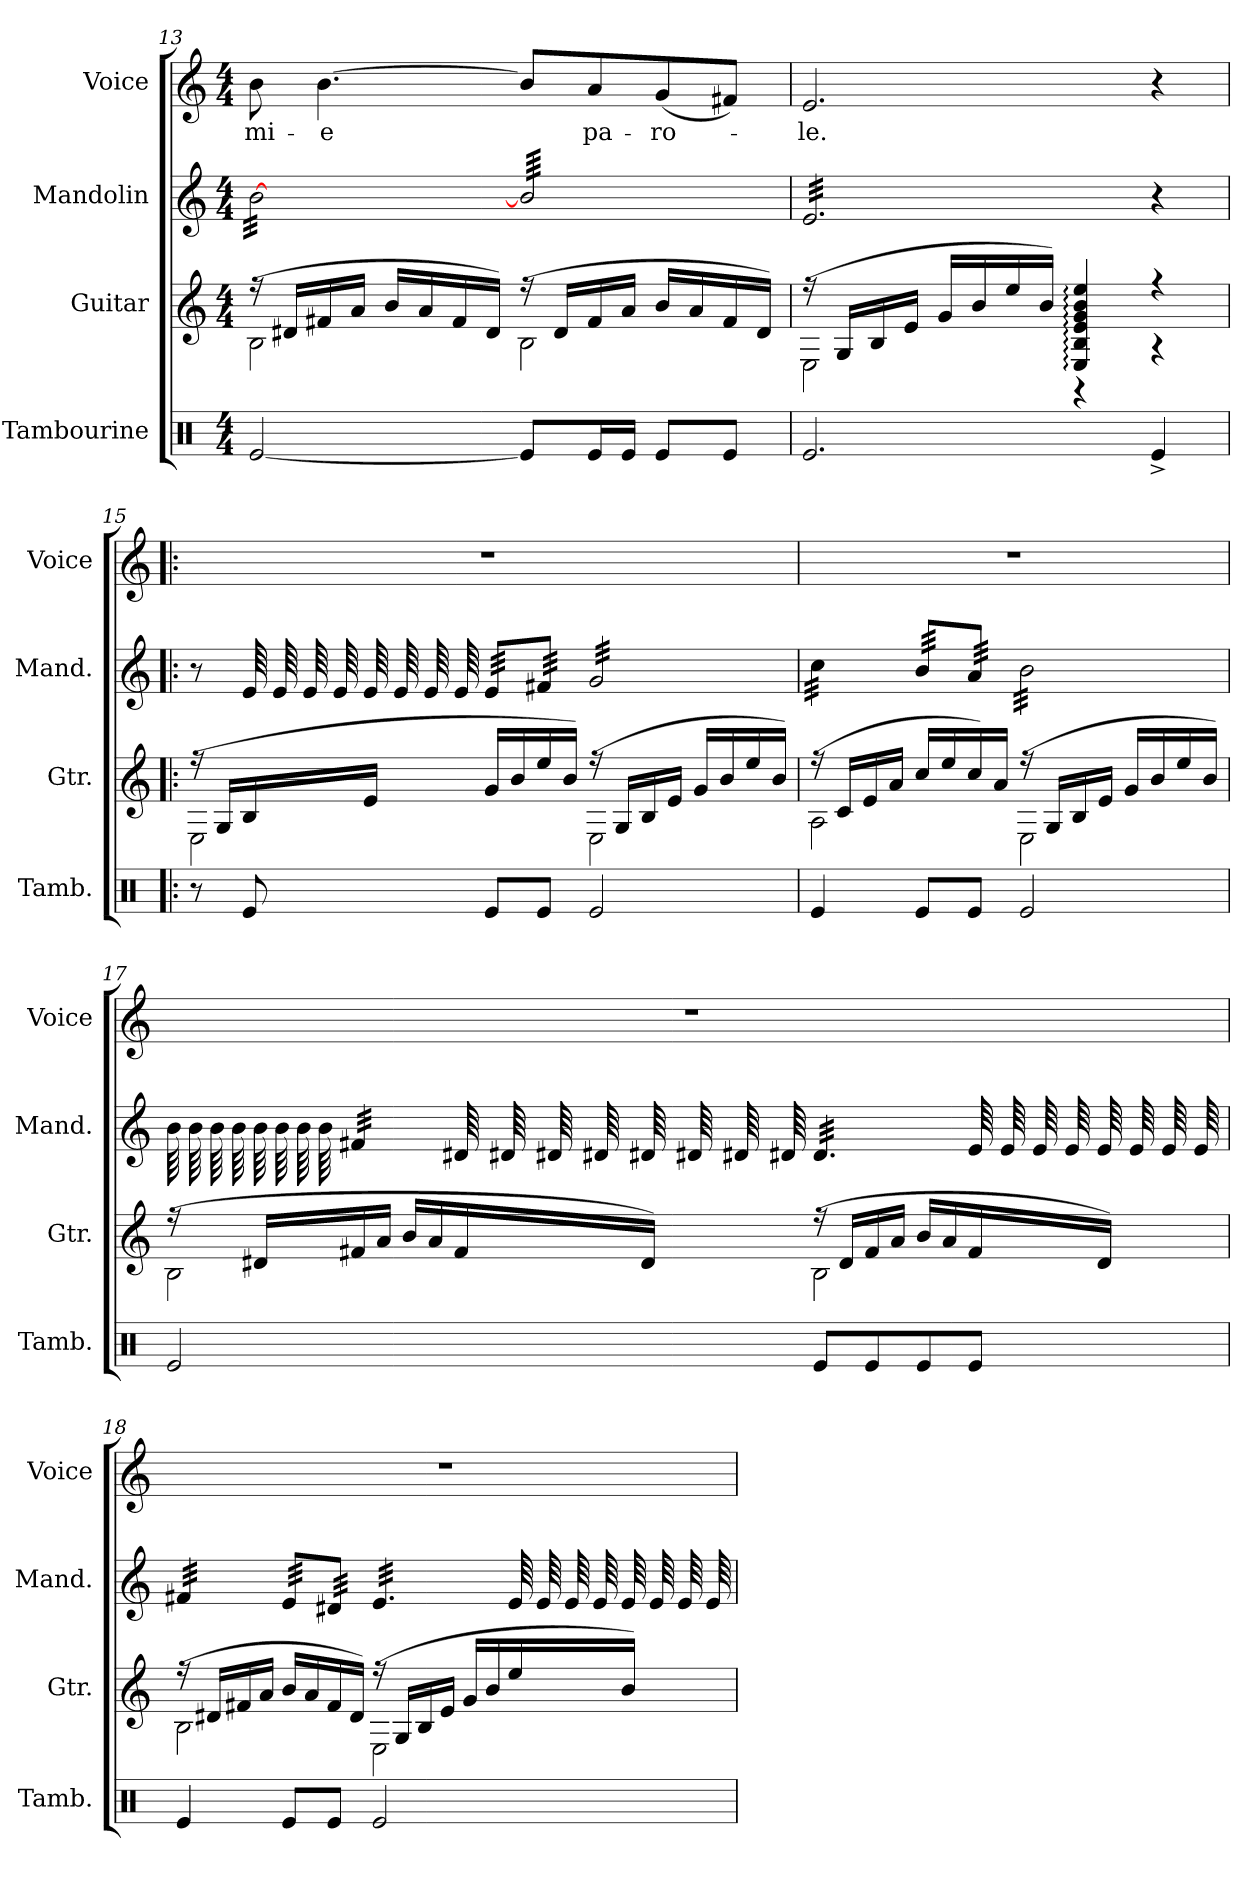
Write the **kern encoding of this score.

**kern	**kern	**kern	**kern	**text
*part4	*part3	*part2	*part1	*part1
*staff4	*staff3	*staff2	*staff1	*staff1
*I"Tambourine	*I"Guitar	*I"Mandolin	*I"Voice	*
*I'Tamb.	*I'Gtr.	*I'Mand.	*I'Voice	*
*clefX	*clefG2	*clefG2	*clefG2	*
*	*ITrd7c12	*	*	*
*k[]	*k[]	*k[]	*k[]	*
*C:	*C:	*C:	*C:	*
*M4/4	*M4/4	*M4/4	*M4/4	*
=13	=13	=13	=13	=13
*	*^	*	*	*
!	!	!	!	!	!LO:LY:b:color=#000000
*	*	*	*tremolo	*	*
[2Rei/	(16r	2BBi\	[32bi\LLL	8bi\	mi-
.	.	.	32bi\	.	.
.	16D#Xi/LL	.	32bi\	.	.
.	.	.	32bi\	.	.
!	!	!	!	!	!LO:LY:b:color=#000000
.	16F#Xi/	.	32bi\	[4.bi\	-e
.	.	.	32bi\	.	.
.	16Ai/JJ	.	32bi\	.	.
.	.	.	32bi\	.	.
.	16Bi/LL	.	32bi\	.	.
.	.	.	32bi\	.	.
.	16Ai/	.	32bi\	.	.
.	.	.	32bi\	.	.
.	16F#i/	.	32bi\	.	.
.	.	.	32bi\	.	.
.	16D#i/JJ)	.	32bi\	.	.
.	.	.	32bi\JJJ	.	.
8Rei/L]	(16r	2BBi\	64bi/]LLLL	8bi/L]	.
.	.	.	64bi/	.	.
.	.	.	64bi/	.	.
.	.	.	64bi/	.	.
.	16D#i/LL	.	64bi/	.	.
.	.	.	64bi/	.	.
.	.	.	64bi/	.	.
.	.	.	64bi/	.	.
!	!	!	!	!	!LO:LY:b:color=#000000
16Rei/L	16F#i/	.	64ai/	8ai/	pa-
.	.	.	64ai/	.	.
.	.	.	64ai/	.	.
.	.	.	64ai/	.	.
16Rei/JJ	16Ai/JJ	.	64ai/	.	.
.	.	.	64ai/	.	.
.	.	.	64ai/	.	.
.	.	.	64ai/	.	.
!	!	!	!	!	!LO:LY:b:color=#000000
8Rei/L	16Bi/LL	.	(64gi/	(8gi/	-ro-
.	.	.	(64gi/	.	.
.	.	.	(64gi/	.	.
.	.	.	(64gi/	.	.
.	16Ai/	.	(64gi/	.	.
.	.	.	(64gi/	.	.
.	.	.	(64gi/	.	.
.	.	.	(64gi/	.	.
8Rei/J	16F#i/	.	64f#Xi/)	8f#Xi/J)	.
.	.	.	64f#Xi/)	.	.
.	.	.	64f#Xi/)	.	.
.	.	.	64f#Xi/)	.	.
.	16D#i/JJ)	.	64f#Xi/)	.	.
.	.	.	64f#Xi/)	.	.
.	.	.	64f#Xi/)	.	.
.	.	.	64f#Xi/)JJJJ	.	.
=14	=14	=14	=14	=14	=14
!	!	!	!	!	!LO:LY:b:color=#000000
2.Rei/	(16r	2EEi\	32ei/LLL	2.ei/	-le.
.	.	.	32ei/	.	.
.	16GGi/LL	.	32ei/	.	.
.	.	.	32ei/	.	.
.	16BBi/	.	32ei/	.	.
.	.	.	32ei/	.	.
.	16Ei/JJ	.	32ei/	.	.
.	.	.	32ei/	.	.
.	16Gi/LL	.	32ei/	.	.
.	.	.	32ei/	.	.
.	16Bi/	.	32ei/	.	.
.	.	.	32ei/	.	.
.	16ei/	.	32ei/	.	.
.	.	.	32ei/	.	.
.	16Bi/JJ)	.	32ei/	.	.
.	.	.	32ei/	.	.
.	4EEi/: 4BBi: 4Ei: 4Gi: 4Bi: 4ei:	4r	32ei/	.	.
.	.	.	32ei/	.	.
.	.	.	32ei/	.	.
.	.	.	32ei/	.	.
.	.	.	32ei/	.	.
.	.	.	32ei/	.	.
.	.	.	32ei/	.	.
.	.	.	32ei/JJJ	.	.
4Re^i/	4r	4r	4r	4r	.
=15!|:	=15!|:	=15!|:	=15!|:	=15!|:	=15!|:
8r	(16r	2EEi\	8r	1r	.
.	16GGi/LL	.	.	.	.
8Rei/	16BBi/	.	64ei/	.	.
.	.	.	64ei/	.	.
.	.	.	64ei/	.	.
.	.	.	64ei/	.	.
.	16Ei/JJ	.	64ei/	.	.
.	.	.	64ei/	.	.
.	.	.	64ei/	.	.
.	.	.	64ei/	.	.
8Rei/L	16Gi/LL	.	64ei/LLLL	.	.
.	.	.	64ei/	.	.
.	.	.	64ei/	.	.
.	.	.	64ei/	.	.
.	16Bi/	.	64ei/	.	.
.	.	.	64ei/	.	.
.	.	.	64ei/	.	.
.	.	.	64ei/	.	.
8Rei/J	16ei/	.	64f#Xi/	.	.
.	.	.	64f#Xi/	.	.
.	.	.	64f#Xi/	.	.
.	.	.	64f#Xi/	.	.
.	16Bi/JJ)	.	64f#Xi/	.	.
.	.	.	64f#Xi/	.	.
.	.	.	64f#Xi/	.	.
.	.	.	64f#Xi/JJJJ	.	.
2Rei/	(16r	2EEi\	32gi/LLL	.	.
.	.	.	32gi/	.	.
.	16GGi/LL	.	32gi/	.	.
.	.	.	32gi/	.	.
.	16BBi/	.	32gi/	.	.
.	.	.	32gi/	.	.
.	16Ei/JJ	.	32gi/	.	.
.	.	.	32gi/	.	.
.	16Gi/LL	.	32gi/	.	.
.	.	.	32gi/	.	.
.	16Bi/	.	32gi/	.	.
.	.	.	32gi/	.	.
.	16ei/	.	32gi/	.	.
.	.	.	32gi/	.	.
.	16Bi/JJ)	.	32gi/	.	.
.	.	.	32gi/JJJ	.	.
!!LO:LB:g=z
=16	=16	=16	=16	=16	=16
4Rei/	(16r	2AAi\	32cci\LLL	1r	.
.	.	.	32cci\	.	.
.	16Ci/LL	.	32cci\	.	.
.	.	.	32cci\	.	.
.	16Ei/	.	32cci\	.	.
.	.	.	32cci\	.	.
.	16Ai/JJ	.	32cci\	.	.
.	.	.	32cci\JJJ	.	.
8Rei/L	16ci/LL	.	(64bi/LLLL	.	.
.	.	.	(64bi/	.	.
.	.	.	(64bi/	.	.
.	.	.	(64bi/	.	.
.	16ei/	.	(64bi/	.	.
.	.	.	(64bi/	.	.
.	.	.	(64bi/	.	.
.	.	.	(64bi/	.	.
8Rei/J	16ci/)	.	64ai/)	.	.
.	.	.	64ai/)	.	.
.	.	.	64ai/)	.	.
.	.	.	64ai/)	.	.
.	16Ai/JJ	.	64ai/)	.	.
.	.	.	64ai/)	.	.
.	.	.	64ai/)	.	.
.	.	.	64ai/)JJJJ	.	.
2Rei/	(16r	2EEi\	32bi\LLL	.	.
.	.	.	32bi\	.	.
.	16GGi/LL	.	32bi\	.	.
.	.	.	32bi\	.	.
.	16BBi/	.	32bi\	.	.
.	.	.	32bi\	.	.
.	16Ei/JJ	.	32bi\	.	.
.	.	.	32bi\	.	.
.	16Gi/LL	.	32bi\	.	.
.	.	.	32bi\	.	.
.	16Bi/	.	32bi\	.	.
.	.	.	32bi\	.	.
.	16ei/	.	32bi\	.	.
.	.	.	32bi\	.	.
.	16Bi/JJ)	.	32bi\	.	.
.	.	.	32bi\JJJ	.	.
=17	=17	=17	=17	=17	=17
2Rei/	(16r	2BBi\	64bi\	1r	.
.	.	.	64bi\	.	.
.	.	.	64bi\	.	.
.	.	.	64bi\	.	.
.	16D#Xi/LL	.	64bi\	.	.
.	.	.	64bi\	.	.
.	.	.	64bi\	.	.
.	.	.	64bi\	.	.
.	16F#Xi/	.	32f#Xi/LLL	.	.
.	.	.	32f#Xi/	.	.
.	16Ai/JJ	.	32f#Xi/	.	.
.	.	.	32f#Xi/	.	.
.	16Bi/LL	.	32f#Xi/	.	.
.	.	.	32f#Xi/	.	.
.	16Ai/	.	32f#Xi/	.	.
.	.	.	32f#Xi/JJJ	.	.
.	16F#i/	.	64d#Xi/	.	.
.	.	.	64d#Xi/	.	.
.	.	.	64d#Xi/	.	.
.	.	.	64d#Xi/	.	.
.	16D#i/JJ)	.	64d#Xi/	.	.
.	.	.	64d#Xi/	.	.
.	.	.	64d#Xi/	.	.
.	.	.	64d#Xi/	.	.
8Rei/L	(16r	2BBi\	32d#i/LLL	.	.
.	.	.	32d#i/	.	.
.	16D#i/LL	.	32d#i/	.	.
.	.	.	32d#i/	.	.
8Rei/	16F#i/	.	32d#i/	.	.
.	.	.	32d#i/	.	.
.	16Ai/JJ	.	32d#i/	.	.
.	.	.	32d#i/	.	.
8Rei/	16Bi/LL	.	32d#i/	.	.
.	.	.	32d#i/	.	.
.	16Ai/	.	32d#i/	.	.
.	.	.	32d#i/JJJ	.	.
8Rei/J	16F#i/	.	64ei/	.	.
.	.	.	64ei/	.	.
.	.	.	64ei/	.	.
.	.	.	64ei/	.	.
.	16D#i/JJ)	.	64ei/	.	.
.	.	.	64ei/	.	.
.	.	.	64ei/	.	.
.	.	.	64ei/	.	.
=18	=18	=18	=18	=18	=18
4Rei/	(16r	2BBi\	32f#Xi/LLL	1r	.
.	.	.	32f#Xi/	.	.
.	16D#Xi/LL	.	32f#Xi/	.	.
.	.	.	32f#Xi/	.	.
.	16F#Xi/	.	32f#Xi/	.	.
.	.	.	32f#Xi/	.	.
.	16Ai/JJ	.	32f#Xi/	.	.
.	.	.	32f#Xi/JJJ	.	.
8Rei/L	16Bi/LL	.	64ei/LLLL	.	.
.	.	.	64ei/	.	.
.	.	.	64ei/	.	.
.	.	.	64ei/	.	.
.	16Ai/	.	64ei/	.	.
.	.	.	64ei/	.	.
.	.	.	64ei/	.	.
.	.	.	64ei/	.	.
8Rei/J	16F#i/	.	64d#Xi/	.	.
.	.	.	64d#Xi/	.	.
.	.	.	64d#Xi/	.	.
.	.	.	64d#Xi/	.	.
.	16D#i/JJ)	.	64d#Xi/	.	.
.	.	.	64d#Xi/	.	.
.	.	.	64d#Xi/	.	.
.	.	.	64d#Xi/JJJJ	.	.
2Rei/	(16r	2EEi\	32ei/LLL	.	.
.	.	.	32ei/	.	.
.	16GGi/LL	.	32ei/	.	.
.	.	.	32ei/	.	.
.	16BBi/	.	32ei/	.	.
.	.	.	32ei/	.	.
.	16Ei/JJ	.	32ei/	.	.
.	.	.	32ei/	.	.
.	16Gi/LL	.	32ei/	.	.
.	.	.	32ei/	.	.
.	16Bi/	.	32ei/	.	.
.	.	.	32ei/JJJ	.	.
.	16ei/	.	64ei/	.	.
.	.	.	64ei/	.	.
.	.	.	64ei/	.	.
.	.	.	64ei/	.	.
.	16Bi/JJ)	.	64ei/	.	.
.	.	.	64ei/	.	.
.	.	.	64ei/	.	.
.	.	.	64ei/	.	.
*	*	*	*Xtremolo	*	*
*	*v	*v	*	*	*
=	=	=	=	=
*-	*-	*-	*-	*-
